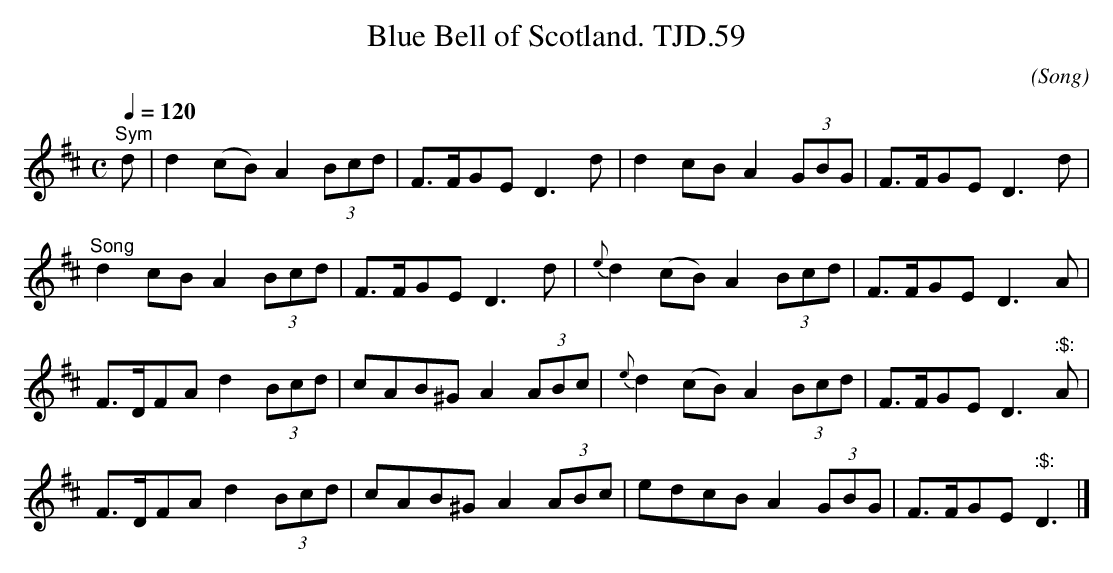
X:1
T:Blue Bell of Scotland. TJD.59
M:C
L:1/8
Q:1/4=120
C:(Song)
K:D
"^Sym"d|d2(cB)A2(3Bcd|F>FGE D3d|d2cBA2(3GBG|F>FGED3d|
"^Song"d2cBA2(3Bcd|F>FGED3d|{e}d2(cB)A2(3Bcd|F>FGED3A|
F>DFAd2(3Bcd|cAB^GA2(3ABc|{e}d2(cB)A2(3Bcd|F>FGED3":$:"A|
F>DFAd2(3Bcd|cAB^GA2(3ABc|edcBA2(3GBG|F>FGE":$:"D3|]
